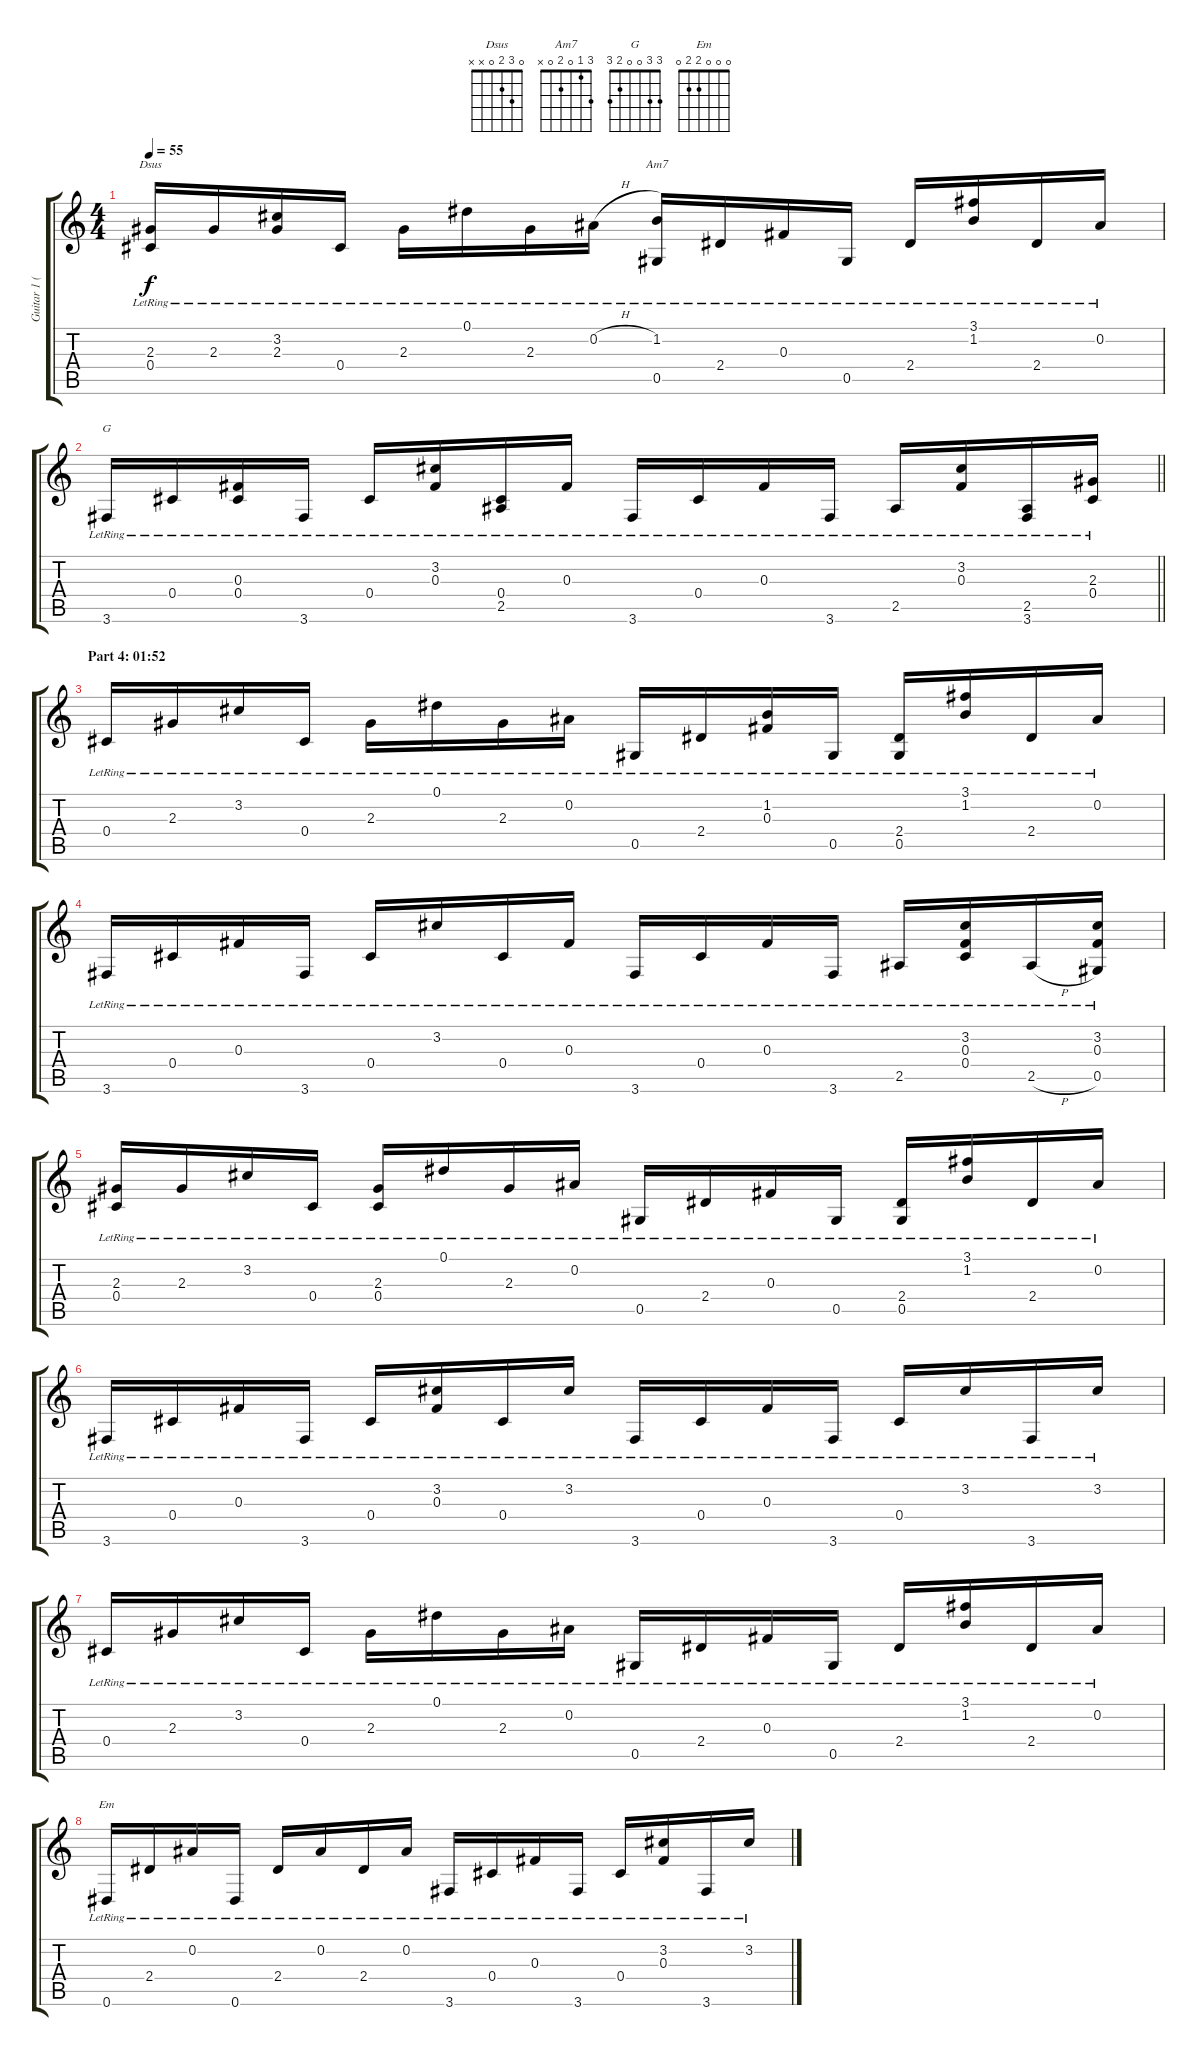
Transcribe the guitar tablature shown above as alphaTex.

\track ("Guitar 1 (Nylon Fingerstyle)" "Guitar 1 (") {instrument acousticguitarnylon}
\staff {score tabs}
\tuning (Eb4 Bb3 Gb3 Db3 Ab2 Eb2) {hide}
\chord ("Dsus" 0 3 2 0 x x)
\chord ("Am7" 3 1 0 2 0 x)
\chord ("G" 3 3 0 0 2 3)
\chord ("Em" 0 0 0 2 2 0)
\ts (4 4)
\tempo 55
\clef g2
\ks c
(2.3{lr} 0.4{lr}).16{ch "Dsus" dy f} 2.3{lr}.16 (3.2{lr} 2.3{lr}).16 0.4{lr}.16 2.3{lr}.16 0.1{lr}.16 2.3{lr}.16 0.2{h lr}.16 (1.2{lr} 0.5{lr}).16{ch "Am7"} 2.4{lr}.16 0.3{lr}.16 0.5{lr}.16 2.4{lr}.16 (3.1{lr} 1.2{lr}).16 2.4{lr}.16 0.2{lr}.16 |
\barLineRight lightlight
3.6{lr}.16{ch "G"} 0.4{lr}.16 (0.3{lr} 0.4{lr}).16 3.6{lr}.16 0.4{lr}.16 (3.2{lr} 0.3{lr}).16 (0.4{lr} 2.5{lr}).16 0.3{lr}.16 3.6{lr}.16 0.4{lr}.16 0.3{lr}.16 3.6{lr}.16 2.5{lr}.16 (3.2{lr} 0.3{lr}).16 (2.5{lr} 3.6{lr}).16 (2.3{lr} 0.4{lr}).16 |
\section ("" "Part 4: 01:52")
0.4{lr}.16 2.3{lr}.16 3.2{lr}.16 0.4{lr}.16 2.3{lr}.16 0.1{lr}.16 2.3{lr}.16 0.2{lr}.16 0.5{lr}.16 2.4{lr}.16 (1.2{lr} 0.3{lr}).16 0.5{lr}.16 (2.4{lr} 0.5{lr}).16 (3.1{lr} 1.2{lr}).16 2.4{lr}.16 0.2{lr}.16 |
3.6{lr}.16 0.4{lr}.16 0.3{lr}.16 3.6{lr}.16 0.4{lr}.16 3.2{lr}.16 0.4{lr}.16 0.3{lr}.16 3.6{lr}.16 0.4{lr}.16 0.3{lr}.16 3.6{lr}.16 2.5{lr}.16 (3.2{lr} 0.3{lr} 0.4{lr}).16 2.5{h lr}.16 (3.2{lr} 0.3{lr} 0.5{lr}).16 |
(2.3{lr} 0.4{lr}).16 2.3{lr}.16 3.2{lr}.16 0.4{lr}.16 (2.3{lr} 0.4{lr}).16 0.1{lr}.16 2.3{lr}.16 0.2{lr}.16 0.5{lr}.16 2.4{lr}.16 0.3{lr}.16 0.5{lr}.16 (2.4{lr} 0.5{lr}).16 (3.1{lr} 1.2{lr}).16 2.4{lr}.16 0.2{lr}.16 |
3.6{lr}.16 0.4{lr}.16 0.3{lr}.16 3.6{lr}.16 0.4{lr}.16 (3.2{lr} 0.3{lr}).16 0.4{lr}.16 3.2{lr}.16 3.6{lr}.16 0.4{lr}.16 0.3{lr}.16 3.6{lr}.16 0.4{lr}.16 3.2{lr}.16 3.6{lr}.16 3.2{lr}.16 |
0.4{lr}.16 2.3{lr}.16 3.2{lr}.16 0.4{lr}.16 2.3{lr}.16 0.1{lr}.16 2.3{lr}.16 0.2{lr}.16 0.5{lr}.16 2.4{lr}.16 0.3{lr}.16 0.5{lr}.16 2.4{lr}.16 (3.1{lr} 1.2{lr}).16 2.4{lr}.16 0.2{lr}.16 |
0.6{lr}.16{ch "Em"} 2.4{lr}.16 0.2{lr}.16 0.6{lr}.16 2.4{lr}.16 0.2{lr}.16 2.4{lr}.16 0.2{lr}.16 3.6{lr}.16 0.4{lr}.16 0.3{lr}.16 3.6{lr}.16 0.4{lr}.16 (3.2{lr} 0.3{lr}).16 3.6{lr}.16 3.2{lr}.16
